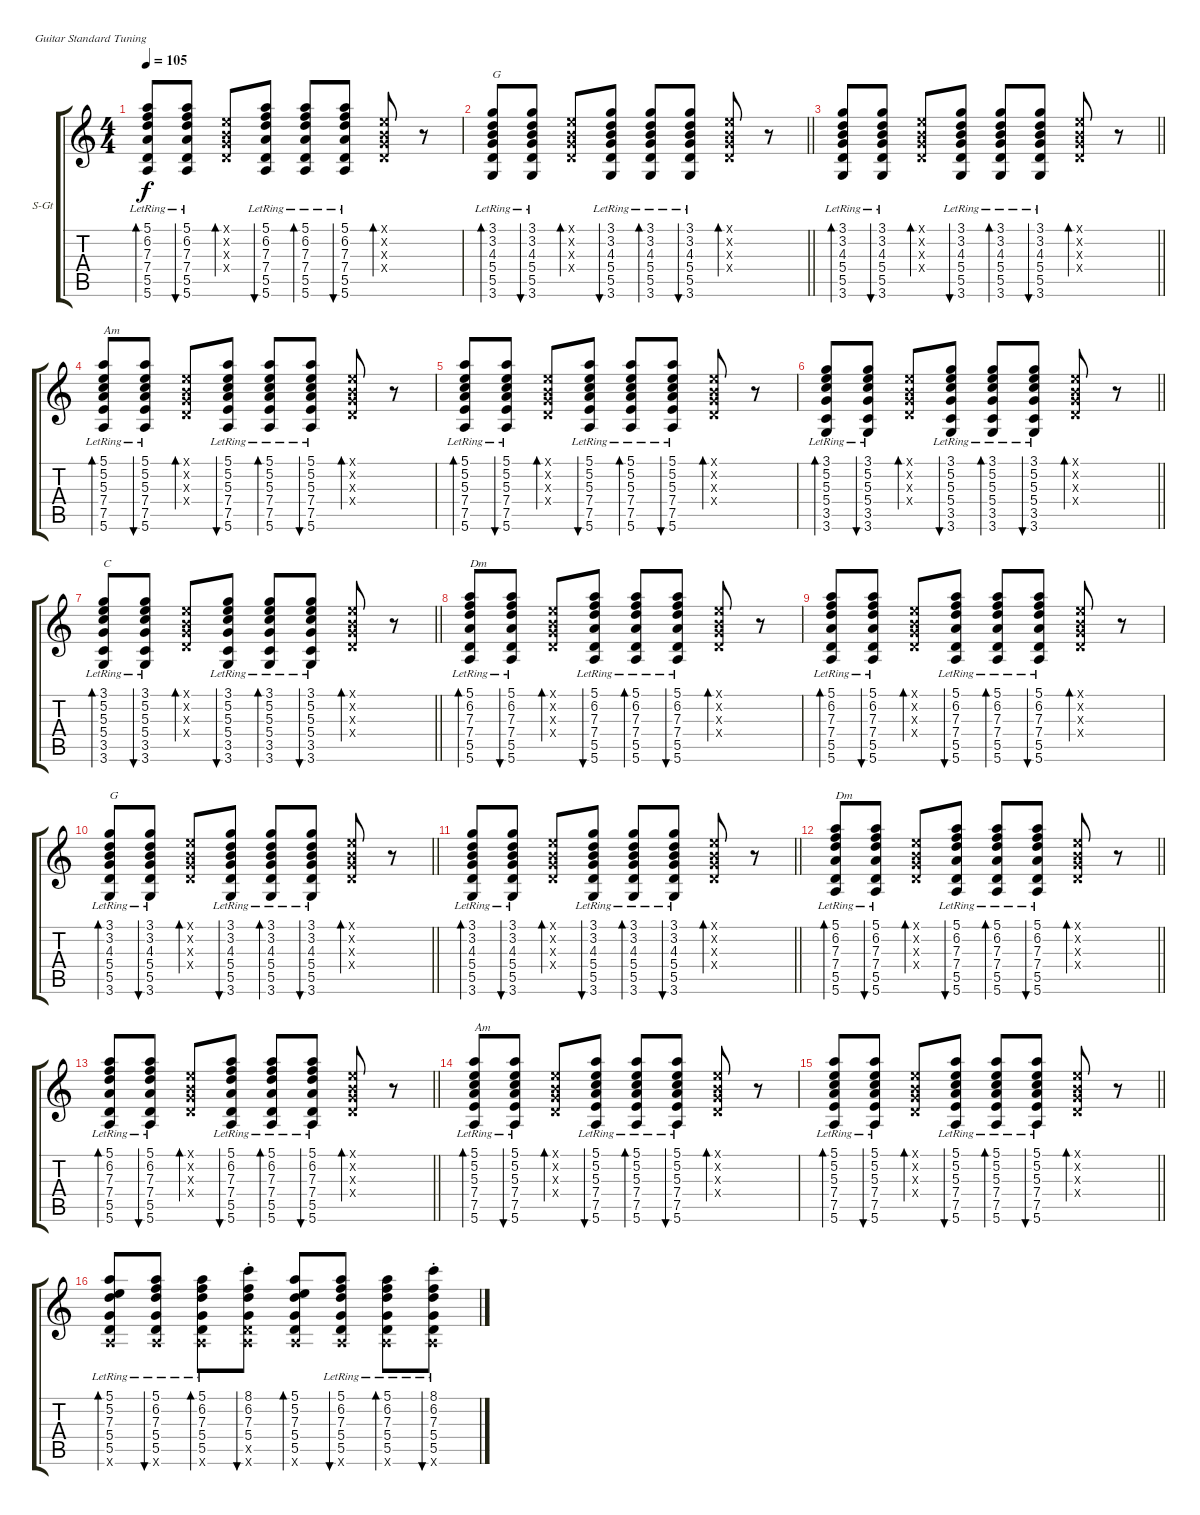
\bracketExtendMode groupsimilarinstruments
\firstSystemTrackNameOrientation horizontal
\otherSystemsTrackNameOrientation horizontal
\track ("Ритм В.Цой" "S-Gt") {instrument acousticguitarsteel}
\staff {score tabs}
\tuning (E4 B3 G3 D3 A2 E2)
\ts (4 4)
\tempo 105
\clef g2
\ks c
(5.1{lr} 6.2{lr} 7.3{lr} 7.4{lr} 5.5{lr} 5.6{lr}).8{bd 30 dy f} (5.1{lr} 6.2{lr} 7.3{lr} 7.4{lr} 5.5{lr} 5.6{lr}).8{bu 30} (0.1{x} 0.2{x} 0.3{x} 0.4{x}).8{bd 30} (5.1{lr} 6.2{lr} 7.3{lr} 7.4{lr} 5.5{lr} 5.6{lr}).8{bu 30} (5.1{lr} 6.2{lr} 7.3{lr} 7.4{lr} 5.5{lr} 5.6{lr}).8{bd 30} (5.1{lr} 6.2{lr} 7.3{lr} 7.4{lr} 5.5{lr} 5.6{lr}).8{bu 30} (0.1{x} 0.2{x} 0.3{x} 0.4{x}).8{bd 30} r.8 |
\barLineRight lightlight
(3.1{lr} 3.2{lr} 4.3{lr} 5.4{lr} 5.5{lr} 3.6{lr}).8{bd 30 txt "G"} (3.1{lr} 3.2{lr} 4.3{lr} 5.4{lr} 5.5{lr} 3.6{lr}).8{bu 30} (0.1{x} 0.2{x} 0.3{x} 0.4{x}).8{bd 30} (3.1{lr} 3.2{lr} 4.3{lr} 5.4{lr} 5.5{lr} 3.6{lr}).8{bu 30} (3.1{lr} 3.2{lr} 4.3{lr} 5.4{lr} 5.5{lr} 3.6{lr}).8{bd 30} (3.1{lr} 3.2{lr} 4.3{lr} 5.4{lr} 5.5{lr} 3.6{lr}).8{bu 30} (0.1{x} 0.2{x} 0.3{x} 0.4{x}).8{bd 30} r.8 |
\barLineRight lightlight
(3.1{lr} 3.2{lr} 4.3{lr} 5.4{lr} 5.5{lr} 3.6{lr}).8{bd 30} (3.1{lr} 3.2{lr} 4.3{lr} 5.4{lr} 5.5{lr} 3.6{lr}).8{bu 30} (0.1{x} 0.2{x} 0.3{x} 0.4{x}).8{bd 30} (3.1{lr} 3.2{lr} 4.3{lr} 5.4{lr} 5.5{lr} 3.6{lr}).8{bu 30} (3.1{lr} 3.2{lr} 4.3{lr} 5.4{lr} 5.5{lr} 3.6{lr}).8{bd 30} (3.1{lr} 3.2{lr} 4.3{lr} 5.4{lr} 5.5{lr} 3.6{lr}).8{bu 30} (0.1{x} 0.2{x} 0.3{x} 0.4{x}).8{bd 30} r.8 |
(5.1{lr} 5.2{lr} 5.3{lr} 7.4{lr} 7.5{lr} 5.6{lr}).8{bd 30 txt "Am"} (5.1{lr} 5.2{lr} 5.3{lr} 7.4{lr} 7.5{lr} 5.6{lr}).8{bu 30} (0.1{x} 0.2{x} 0.3{x} 0.4{x}).8{bd 30} (5.1{lr} 5.2{lr} 5.3{lr} 7.4{lr} 7.5{lr} 5.6{lr}).8{bu 30} (5.1{lr} 5.2{lr} 5.3{lr} 7.4{lr} 7.5{lr} 5.6{lr}).8{bd 30} (5.1{lr} 5.2{lr} 5.3{lr} 7.4{lr} 7.5{lr} 5.6{lr}).8{bu 30} (0.1{x} 0.2{x} 0.3{x} 0.4{x}).8{bd 30} r.8 |
(5.1{lr} 5.2{lr} 5.3{lr} 7.4{lr} 7.5{lr} 5.6{lr}).8{bd 30} (5.1{lr} 5.2{lr} 5.3{lr} 7.4{lr} 7.5{lr} 5.6{lr}).8{bu 30} (0.1{x} 0.2{x} 0.3{x} 0.4{x}).8{bd 30} (5.1{lr} 5.2{lr} 5.3{lr} 7.4{lr} 7.5{lr} 5.6{lr}).8{bu 30} (5.1{lr} 5.2{lr} 5.3{lr} 7.4{lr} 7.5{lr} 5.6{lr}).8{bd 30} (5.1{lr} 5.2{lr} 5.3{lr} 7.4{lr} 7.5{lr} 5.6{lr}).8{bu 30} (0.1{x} 0.2{x} 0.3{x} 0.4{x}).8{bd 114} r.8 |
\barLineRight lightlight
(3.1{lr} 5.2{lr} 5.3{lr} 5.4{lr} 3.5{lr} 3.6{lr}).8{bd 30} (3.1{lr} 5.2{lr} 5.3{lr} 5.4{lr} 3.5{lr} 3.6{lr}).8{bu 30} (0.1{x} 0.2{x} 0.3{x} 0.4{x}).8{bd 30} (3.1{lr} 5.2{lr} 5.3{lr} 5.4{lr} 3.5{lr} 3.6{lr}).8{bu 30} (3.1{lr} 5.2{lr} 5.3{lr} 5.4{lr} 3.5{lr} 3.6{lr}).8{bd 30} (3.1{lr} 5.2{lr} 5.3{lr} 5.4{lr} 3.5{lr} 3.6{lr}).8{bu 30} (0.1{x} 0.2{x} 0.3{x} 0.4{x}).8{bd 30} r.8 |
\barLineRight lightlight
(3.1{lr} 5.2{lr} 5.3{lr} 5.4{lr} 3.5{lr} 3.6{lr}).8{bd 30 txt "C"} (3.1{lr} 5.2{lr} 5.3{lr} 5.4{lr} 3.5{lr} 3.6{lr}).8{bu 30} (0.1{x} 0.2{x} 0.3{x} 0.4{x}).8{bd 30} (3.1{lr} 5.2{lr} 5.3{lr} 5.4{lr} 3.5{lr} 3.6{lr}).8{bu 30} (3.1{lr} 5.2{lr} 5.3{lr} 5.4{lr} 3.5{lr} 3.6{lr}).8{bd 30} (3.1{lr} 5.2{lr} 5.3{lr} 5.4{lr} 3.5{lr} 3.6{lr}).8{bu 30} (0.1{x} 0.2{x} 0.3{x} 0.4{x}).8{bd 30} r.8 |
(5.1{lr} 6.2{lr} 7.3{lr} 7.4{lr} 5.5{lr} 5.6{lr}).8{bd 30 txt "Dm"} (5.1{lr} 6.2{lr} 7.3{lr} 7.4{lr} 5.5{lr} 5.6{lr}).8{bu 30} (0.1{x} 0.2{x} 0.3{x} 0.4{x}).8{bd 30} (5.1{lr} 6.2{lr} 7.3{lr} 7.4{lr} 5.5{lr} 5.6{lr}).8{bu 30} (5.1{lr} 6.2{lr} 7.3{lr} 7.4{lr} 5.5{lr} 5.6{lr}).8{bd 30} (5.1{lr} 6.2{lr} 7.3{lr} 7.4{lr} 5.5{lr} 5.6{lr}).8{bu 30} (0.1{x} 0.2{x} 0.3{x} 0.4{x}).8{bd 30} r.8 |
(5.1{lr} 6.2{lr} 7.3{lr} 7.4{lr} 5.5{lr} 5.6{lr}).8{bd 30} (5.1{lr} 6.2{lr} 7.3{lr} 7.4{lr} 5.5{lr} 5.6{lr}).8{bu 30} (0.1{x} 0.2{x} 0.3{x} 0.4{x}).8{bd 30} (5.1{lr} 6.2{lr} 7.3{lr} 7.4{lr} 5.5{lr} 5.6{lr}).8{bu 30} (5.1{lr} 6.2{lr} 7.3{lr} 7.4{lr} 5.5{lr} 5.6{lr}).8{bd 30} (5.1{lr} 6.2{lr} 7.3{lr} 7.4{lr} 5.5{lr} 5.6{lr}).8{bu 30} (0.1{x} 0.2{x} 0.3{x} 0.4{x}).8{bd 30} r.8 |
\barLineRight lightlight
(3.1{lr} 3.2{lr} 4.3{lr} 5.4{lr} 5.5{lr} 3.6{lr}).8{bd 30 txt "G"} (3.1{lr} 3.2{lr} 4.3{lr} 5.4{lr} 5.5{lr} 3.6{lr}).8{bu 30} (0.1{x} 0.2{x} 0.3{x} 0.4{x}).8{bd 30} (3.1{lr} 3.2{lr} 4.3{lr} 5.4{lr} 5.5{lr} 3.6{lr}).8{bu 30} (3.1{lr} 3.2{lr} 4.3{lr} 5.4{lr} 5.5{lr} 3.6{lr}).8{bd 30} (3.1{lr} 3.2{lr} 4.3{lr} 5.4{lr} 5.5{lr} 3.6{lr}).8{bu 30} (0.1{x} 0.2{x} 0.3{x} 0.4{x}).8{bd 30} r.8 |
\barLineRight lightlight
(3.1{lr} 3.2{lr} 4.3{lr} 5.4{lr} 5.5{lr} 3.6{lr}).8{bd 30} (3.1{lr} 3.2{lr} 4.3{lr} 5.4{lr} 5.5{lr} 3.6{lr}).8{bu 30} (0.1{x} 0.2{x} 0.3{x} 0.4{x}).8{bd 30} (3.1{lr} 3.2{lr} 4.3{lr} 5.4{lr} 5.5{lr} 3.6{lr}).8{bu 30} (3.1{lr} 3.2{lr} 4.3{lr} 5.4{lr} 5.5{lr} 3.6{lr}).8{bd 30} (3.1{lr} 3.2{lr} 4.3{lr} 5.4{lr} 5.5{lr} 3.6{lr}).8{bu 30} (0.1{x} 0.2{x} 0.3{x} 0.4{x}).8{bd 30} r.8 |
\barLineRight lightlight
(5.1{lr} 6.2{lr} 7.3{lr} 7.4{lr} 5.5{lr} 5.6{lr}).8{bd 30 txt "Dm"} (5.1{lr} 6.2{lr} 7.3{lr} 7.4{lr} 5.5{lr} 5.6{lr}).8{bu 30} (0.1{x} 0.2{x} 0.3{x} 0.4{x}).8{bd 30} (5.1{lr} 6.2{lr} 7.3{lr} 7.4{lr} 5.5{lr} 5.6{lr}).8{bu 30} (5.1{lr} 6.2{lr} 7.3{lr} 7.4{lr} 5.5{lr} 5.6{lr}).8{bd 30} (5.1{lr} 6.2{lr} 7.3{lr} 7.4{lr} 5.5{lr} 5.6{lr}).8{bu 30} (0.1{x} 0.2{x} 0.3{x} 0.4{x}).8{bd 30} r.8 |
\barLineRight lightlight
(5.1{lr} 6.2{lr} 7.3{lr} 7.4{lr} 5.5{lr} 5.6{lr}).8{bd 30} (5.1{lr} 6.2{lr} 7.3{lr} 7.4{lr} 5.5{lr} 5.6{lr}).8{bu 30} (0.1{x} 0.2{x} 0.3{x} 0.4{x}).8{bd 30} (5.1{lr} 6.2{lr} 7.3{lr} 7.4{lr} 5.5{lr} 5.6{lr}).8{bu 30} (5.1{lr} 6.2{lr} 7.3{lr} 7.4{lr} 5.5{lr} 5.6{lr}).8{bd 30} (5.1{lr} 6.2{lr} 7.3{lr} 7.4{lr} 5.5{lr} 5.6{lr}).8{bu 30} (0.1{x} 0.2{x} 0.3{x} 0.4{x}).8{bd 30} r.8 |
(5.1{lr} 5.2{lr} 5.3{lr} 7.4{lr} 7.5{lr} 5.6{lr}).8{bd 30 txt "Am"} (5.1{lr} 5.2{lr} 5.3{lr} 7.4{lr} 7.5{lr} 5.6{lr}).8{bu 30} (0.1{x} 0.2{x} 0.3{x} 0.4{x}).8{bd 30} (5.1{lr} 5.2{lr} 5.3{lr} 7.4{lr} 7.5{lr} 5.6{lr}).8{bu 30} (5.1{lr} 5.2{lr} 5.3{lr} 7.4{lr} 7.5{lr} 5.6{lr}).8{bd 30} (5.1{lr} 5.2{lr} 5.3{lr} 7.4{lr} 7.5{lr} 5.6{lr}).8{bu 30} (0.1{x} 0.2{x} 0.3{x} 0.4{x}).8{bd 30} r.8 |
\barLineRight lightlight
(5.1{lr} 5.2{lr} 5.3{lr} 7.4{lr} 7.5{lr} 5.6{lr}).8{bd 30} (5.1{lr} 5.2{lr} 5.3{lr} 7.4{lr} 7.5{lr} 5.6{lr}).8{bu 30} (0.1{x} 0.2{x} 0.3{x} 0.4{x}).8{bd 30} (5.1{lr} 5.2{lr} 5.3{lr} 7.4{lr} 7.5{lr} 5.6{lr}).8{bu 30} (5.1{lr} 5.2{lr} 5.3{lr} 7.4{lr} 7.5{lr} 5.6{lr}).8{bd 30} (5.1{lr} 5.2{lr} 5.3{lr} 7.4{lr} 7.5{lr} 5.6{lr}).8{bu 30} (0.1{x} 0.2{x} 0.3{x} 0.4{x}).8{bd 30} r.8 |
(5.1{lr} 5.2{lr} 7.3{lr} 5.4{lr} 5.5 5.6{x}).8{bd 30} (5.1{lr} 6.2{lr} 7.3{lr} 5.4{lr} 5.5 5.6{x}).8{bu 30} (5.1{lr} 6.2{lr} 7.3{lr} 5.4{lr} 5.5 5.6{x}).8{bd 30} (8.1{st} 6.2{st} 7.3{st} 5.4 5.6{x} 5.5{x}).8{bu 30} (5.1 5.2 7.3 5.4 5.5 5.6{x}).8{bd 30} (5.1{lr} 6.2{lr} 7.3{lr} 5.4{lr} 5.6{x} 5.5).8{bu 30} (5.1{lr} 6.2{lr} 7.3{lr} 5.4{lr} 5.5 5.6{x}).8{bd 30} (8.1{st} 6.2{st} 7.3{st} 5.4{lr} 5.6{x} 5.5).8{bu 30}
